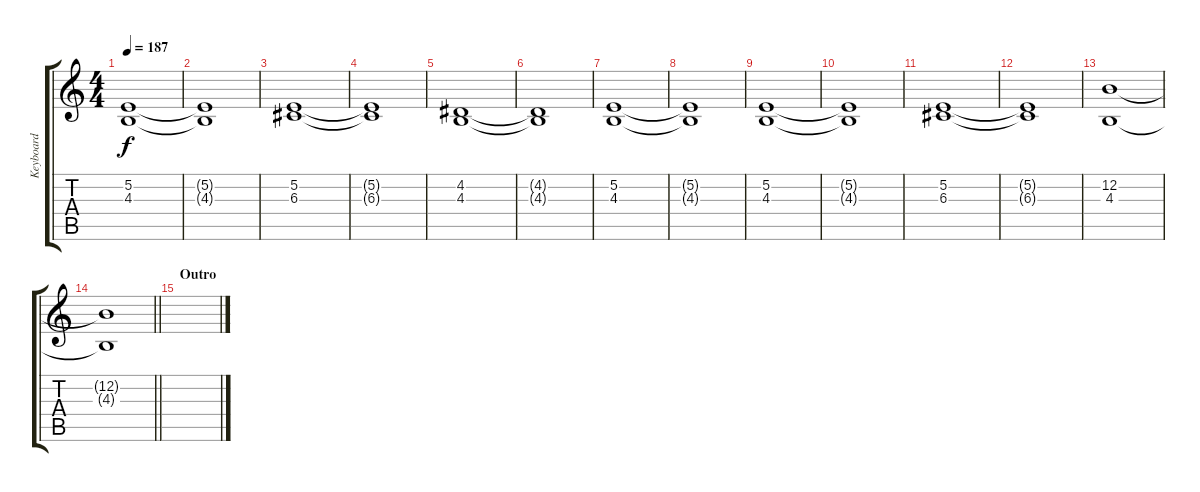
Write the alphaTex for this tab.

\track ("Keyboard" "Keyboard") {instrument synthstrings1}
\staff {score tabs}
\tuning (E4 B3 G3 D3 A2 E2) {hide}
\ts (4 4)
\tempo 187
\clef g2
\ks c
(5.2 4.3).1{dy f} |
(5.2{t} 4.3{t}).1 |
(5.2 6.3).1 |
(5.2{t} 6.3{t}).1 |
(4.2 4.3).1 |
(4.2{t} 4.3{t}).1 |
(5.2 4.3).1 |
(5.2{t} 4.3{t}).1 |
(5.2 4.3).1 |
(5.2{t} 4.3{t}).1 |
(5.2 6.3).1 |
(5.2{t} 6.3{t}).1 |
(12.2 4.3).1 |
\barLineRight lightlight
(12.2{t} 4.3{t}).1 |
\section ("" "Outro")
